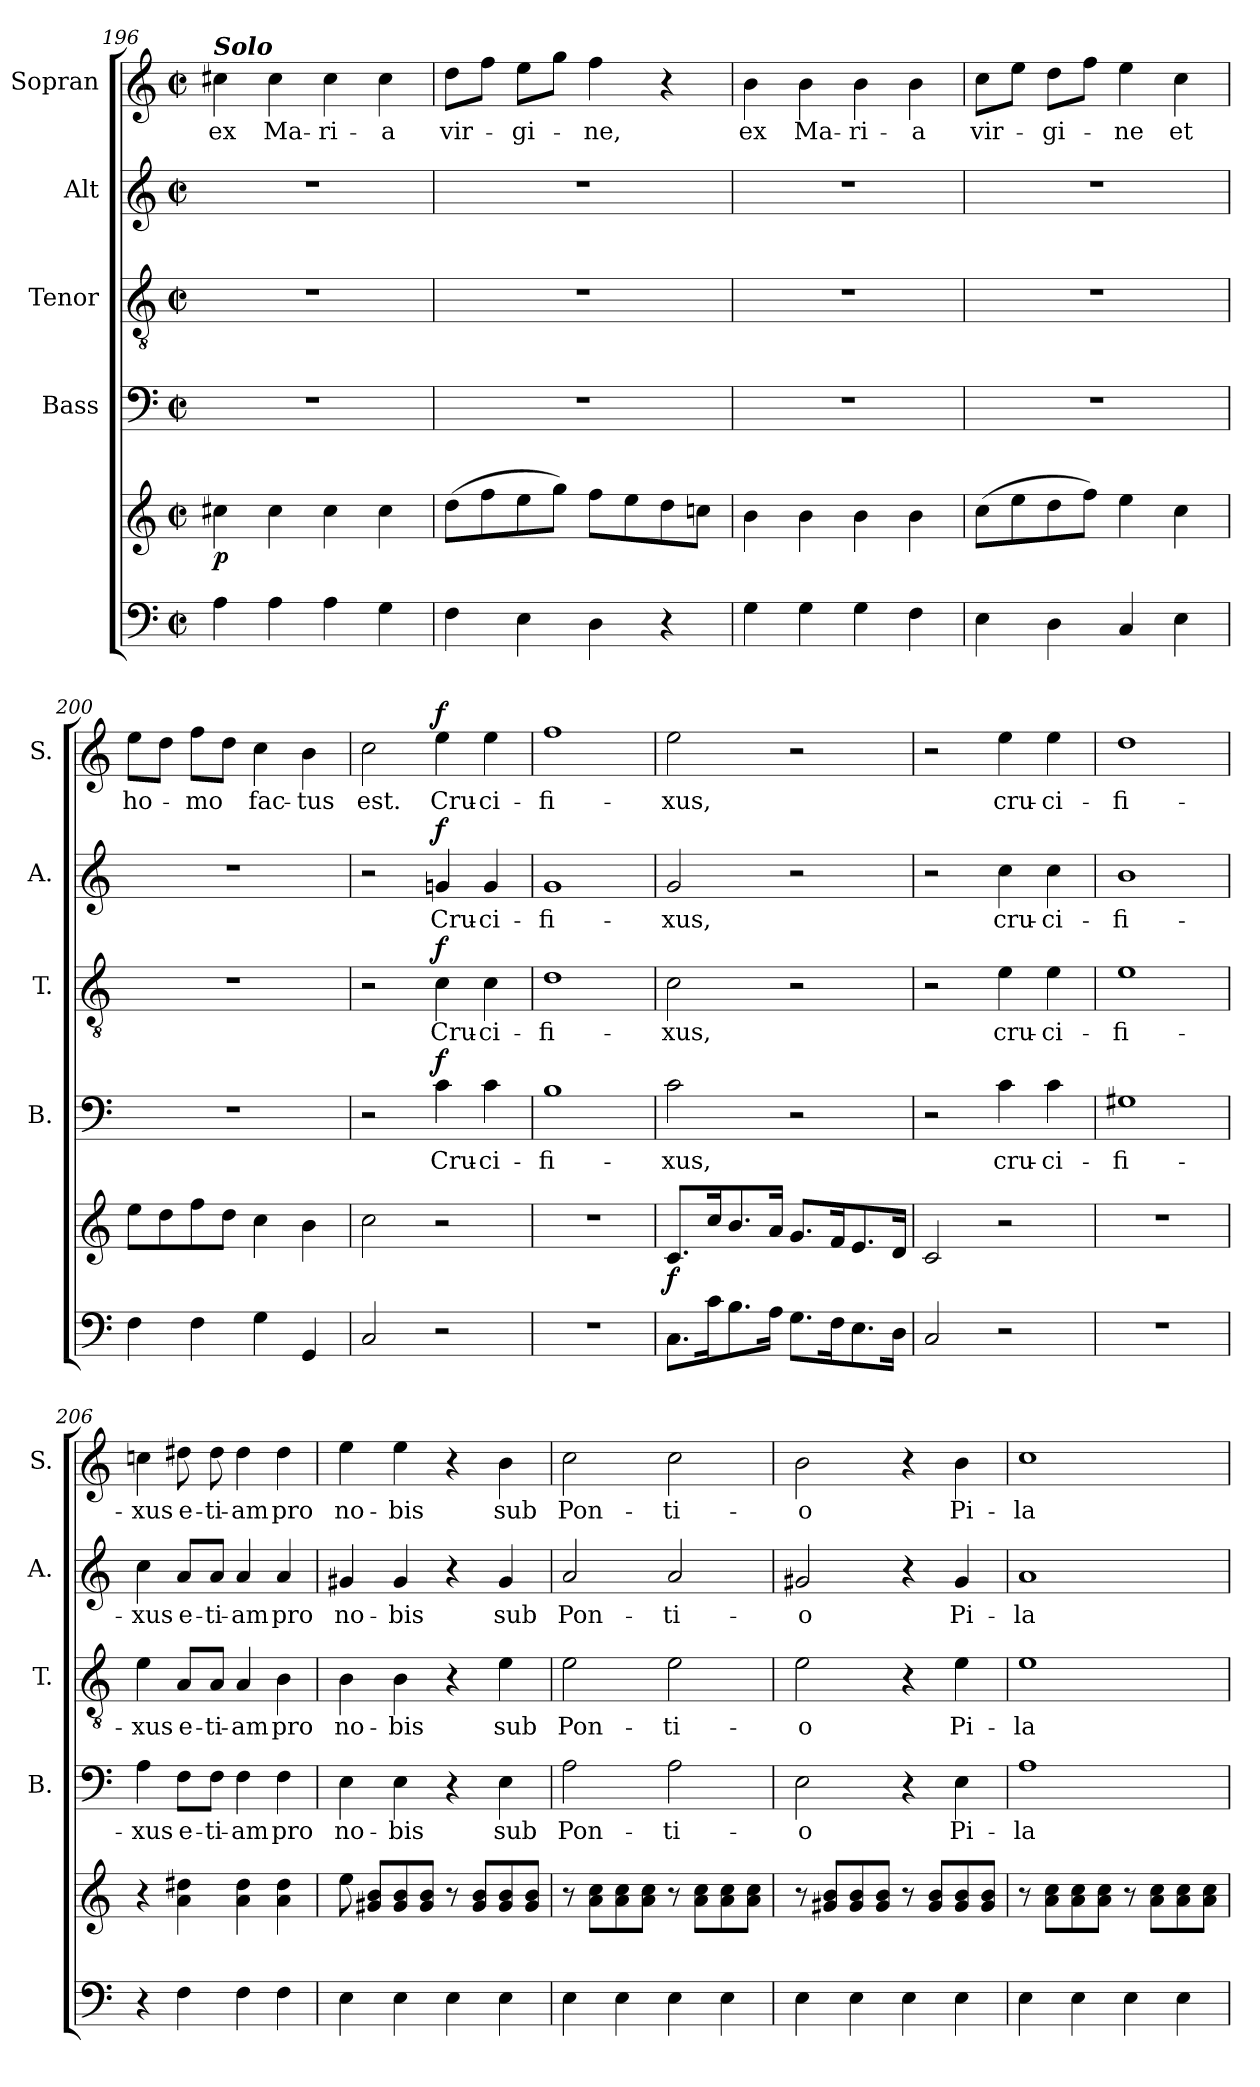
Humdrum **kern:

**kern	**kern	**dynam	**kern	**text	**dynam	**kern	**text	**dynam	**kern	**text	**dynam	**kern	**text	**dynam
*part5	*part5	*part5	*part4	*part4	*part4	*part3	*part3	*part3	*part2	*part2	*part2	*part1	*part1	*part1
*staff6	*staff5	*staff5/6	*staff4	*staff4	*staff4	*staff3	*staff3	*staff3	*staff2	*staff2	*staff2	*staff1	*staff1	*staff1
*	*	*	*I"Bass	*	*	*I"Tenor	*	*	*I"Alt	*	*	*I"Sopran	*	*
*	*	*	*I'B.	*	*	*I'T.	*	*	*I'A.	*	*	*I'S.	*	*
*clefF4	*clefG2	*	*clefF4	*	*	*clefGv2	*	*	*clefG2	*	*	*clefG2	*	*
*k[]	*k[]	*	*k[]	*	*	*k[]	*	*	*k[]	*	*	*k[]	*	*
*C:	*C:	*	*C:	*	*	*C:	*	*	*C:	*	*	*C:	*	*
*M2/2	*M2/2	*	*M2/2	*	*	*M2/2	*	*	*M2/2	*	*	*M2/2	*	*
*met(c|)	*met(c|)	*	*met(c|)	*	*	*met(c|)	*	*	*met(c|)	*	*	*met(c|)	*	*
=196	=196	=196	=196	=196	=196	=196	=196	=196	=196	=196	=196	=196	=196	=196
!	!	!	!	!	!	!	!	!	!	!	!	!LO:TX:a:Bi:t=Solo	!	!
!	!	!LO:DY:b	!	!	!	!	!	!	!	!	!	!	!LO:LY:b	!
4A\	4cc#X\	p	1r	.	.	1r	.	.	1r	.	.	4cc#X\	ex	.
!	!	!	!	!	!	!	!	!	!	!	!	!	!LO:LY:b	!
4A\	4cc#\	.	.	.	.	.	.	.	.	.	.	4cc#\	Ma-	.
!	!	!	!	!	!	!	!	!	!	!	!	!	!LO:LY:b	!
4A\	4cc#\	.	.	.	.	.	.	.	.	.	.	4cc#\	-ri-	.
!	!	!	!	!	!	!	!	!	!	!	!	!	!LO:LY:b	!
4G\	4cc#\	.	.	.	.	.	.	.	.	.	.	4cc#\	-a	.
=197	=197	=197	=197	=197	=197	=197	=197	=197	=197	=197	=197	=197	=197	=197
!	!	!	!	!	!	!	!	!	!	!	!	!	!LO:LY:b	!
4F\	(>8dd\L	.	1r	.	.	1r	.	.	1r	.	.	8dd\L	vir-	.
.	8ff\	.	.	.	.	.	.	.	.	.	.	8ff\J	.	.
!	!	!	!	!	!	!	!	!	!	!	!	!	!LO:LY:b	!
4E\	8ee\	.	.	.	.	.	.	.	.	.	.	8ee\L	-gi-	.
.	8gg\J)	.	.	.	.	.	.	.	.	.	.	8gg\J	.	.
!	!	!	!	!	!	!	!	!	!	!	!	!	!LO:LY:b	!
4D\	8ff\L	.	.	.	.	.	.	.	.	.	.	4ff\	-ne,	.
.	8ee\	.	.	.	.	.	.	.	.	.	.	.	.	.
4r	8dd\	.	.	.	.	.	.	.	.	.	.	4r	.	.
.	8ccn\J	.	.	.	.	.	.	.	.	.	.	.	.	.
=198	=198	=198	=198	=198	=198	=198	=198	=198	=198	=198	=198	=198	=198	=198
!	!	!	!	!	!	!	!	!	!	!	!	!	!LO:LY:b	!
4G\	4b\	.	1r	.	.	1r	.	.	1r	.	.	4b\	ex	.
!	!	!	!	!	!	!	!	!	!	!	!	!	!LO:LY:b	!
4G\	4b\	.	.	.	.	.	.	.	.	.	.	4b\	Ma-	.
!	!	!	!	!	!	!	!	!	!	!	!	!	!LO:LY:b	!
4G\	4b\	.	.	.	.	.	.	.	.	.	.	4b\	-ri-	.
!	!	!	!	!	!	!	!	!	!	!	!	!	!LO:LY:b	!
4F\	4b\	.	.	.	.	.	.	.	.	.	.	4b\	-a	.
=199	=199	=199	=199	=199	=199	=199	=199	=199	=199	=199	=199	=199	=199	=199
!	!	!	!	!	!	!	!	!	!	!	!	!	!LO:LY:b	!
4E\	(>8cc\L	.	1r	.	.	1r	.	.	1r	.	.	8cc\L	vir-	.
.	8ee\	.	.	.	.	.	.	.	.	.	.	8ee\J	.	.
!	!	!	!	!	!	!	!	!	!	!	!	!	!LO:LY:b	!
4D\	8dd\	.	.	.	.	.	.	.	.	.	.	8dd\L	-gi-	.
.	8ff\J)	.	.	.	.	.	.	.	.	.	.	8ff\J	.	.
!	!	!	!	!	!	!	!	!	!	!	!	!	!LO:LY:b	!
4C/	4ee\	.	.	.	.	.	.	.	.	.	.	4ee\	-ne	.
!	!	!	!	!	!	!	!	!	!	!	!	!	!LO:LY:b	!
4E\	4cc\	.	.	.	.	.	.	.	.	.	.	4cc\	et	.
!!LO:LB:g=z
=200	=200	=200	=200	=200	=200	=200	=200	=200	=200	=200	=200	=200	=200	=200
!	!	!	!	!	!	!	!	!	!	!	!	!	!LO:LY:b	!
4F\	8ee\L	.	1r	.	.	1r	.	.	1r	.	.	8ee\L	ho-	.
.	8dd\	.	.	.	.	.	.	.	.	.	.	8dd\J	.	.
!	!	!	!	!	!	!	!	!	!	!	!	!	!LO:LY:b	!
4F\	8ff\	.	.	.	.	.	.	.	.	.	.	8ff\L	-mo	.
.	8dd\J	.	.	.	.	.	.	.	.	.	.	8dd\J	.	.
!	!	!	!	!	!	!	!	!	!	!	!	!	!LO:LY:b	!
4G\	4cc\	.	.	.	.	.	.	.	.	.	.	4cc\	fac-	.
!	!	!	!	!	!	!	!	!	!	!	!	!	!LO:LY:b	!
4GG/	4b\	.	.	.	.	.	.	.	.	.	.	4b\	-tus	.
=201	=201	=201	=201	=201	=201	=201	=201	=201	=201	=201	=201	=201	=201	=201
!	!	!	!	!	!	!	!	!	!	!	!	!	!LO:LY:b	!
2C/	2cc\	.	2r	.	.	2r	.	.	2r	.	.	2cc\	est.	.
!	!	!	!	!LO:LY:b	!LO:DY:a	!	!LO:LY:b	!LO:DY:a	!	!LO:LY:b	!LO:DY:a	!	!LO:LY:b	!LO:DY:a
2r	2r	.	4c\	Cru-	f	4c\	Cru-	f	4gn/	Cru-	f	4ee\	Cru-	f
!	!	!	!	!LO:LY:b	!	!	!LO:LY:b	!	!	!LO:LY:b	!	!	!LO:LY:b	!
.	.	.	4c\	-ci-	.	4c\	-ci-	.	4g/	-ci-	.	4ee\	-ci-	.
=202	=202	=202	=202	=202	=202	=202	=202	=202	=202	=202	=202	=202	=202	=202
!	!	!	!	!LO:LY:b	!	!	!LO:LY:b	!	!	!LO:LY:b	!	!	!LO:LY:b	!
1r	1r	.	1B	-fi-	.	1d	-fi-	.	1g	-fi-	.	1ff	-fi-	.
=203	=203	=203	=203	=203	=203	=203	=203	=203	=203	=203	=203	=203	=203	=203
!	!	!LO:DY:b	!	!LO:LY:b	!	!	!LO:LY:b	!	!	!LO:LY:b	!	!	!LO:LY:b	!
8.C\L	8.c/L	f	2c\	-xus,	.	2c\	-xus,	.	2g/	-xus,	.	2ee\	-xus,	.
16c\k	16cc/k	.	.	.	.	.	.	.	.	.	.	.	.	.
8.B\	8.b/	.	.	.	.	.	.	.	.	.	.	.	.	.
16A\Jk	16a/Jk	.	.	.	.	.	.	.	.	.	.	.	.	.
8.G\L	8.g/L	.	2r	.	.	2r	.	.	2r	.	.	2r	.	.
16F\k	16f/k	.	.	.	.	.	.	.	.	.	.	.	.	.
8.E\	8.e/	.	.	.	.	.	.	.	.	.	.	.	.	.
16D\Jk	16d/Jk	.	.	.	.	.	.	.	.	.	.	.	.	.
=204	=204	=204	=204	=204	=204	=204	=204	=204	=204	=204	=204	=204	=204	=204
2C/	2c/	.	2r	.	.	2r	.	.	2r	.	.	2r	.	.
!	!	!	!	!LO:LY:b	!	!	!LO:LY:b	!	!	!LO:LY:b	!	!	!LO:LY:b	!
2r	2r	.	4c\	cru-	.	4e\	cru-	.	4cc\	cru-	.	4ee\	cru-	.
!	!	!	!	!LO:LY:b	!	!	!LO:LY:b	!	!	!LO:LY:b	!	!	!LO:LY:b	!
.	.	.	4c\	-ci-	.	4e\	-ci-	.	4cc\	-ci-	.	4ee\	-ci-	.
=205	=205	=205	=205	=205	=205	=205	=205	=205	=205	=205	=205	=205	=205	=205
!	!	!	!	!LO:LY:b	!	!	!LO:LY:b	!	!	!LO:LY:b	!	!	!LO:LY:b	!
1r	1r	.	1G#X	-fi-	.	1e	-fi-	.	1b	-fi-	.	1dd	-fi-	.
!!LO:PB:g=z
=206	=206	=206	=206	=206	=206	=206	=206	=206	=206	=206	=206	=206	=206	=206
!	!	!	!	!LO:LY:b	!	!	!LO:LY:b	!	!	!LO:LY:b	!	!	!LO:LY:b	!
4r	4r	.	4A\	-xus	.	4e\	-xus	.	4cc\	-xus	.	4ccn\	-xus	.
!	!	!	!	!LO:LY:b	!	!	!LO:LY:b	!	!	!LO:LY:b	!	!	!LO:LY:b	!
4F\	4a\ 4dd#X\	.	8F\L	e-	.	8A/L	e-	.	8a/L	e-	.	8dd#X\	e-	.
!	!	!	!	!LO:LY:b	!	!	!LO:LY:b	!	!	!LO:LY:b	!	!	!LO:LY:b	!
.	.	.	8F\J	-ti-	.	8A/J	-ti-	.	8a/J	-ti-	.	8dd#\	-ti-	.
!	!	!	!	!LO:LY:b	!	!	!LO:LY:b	!	!	!LO:LY:b	!	!	!LO:LY:b	!
4F\	4a\ 4dd#\	.	4F\	-am	.	4A/	-am	.	4a/	-am	.	4dd#\	-am	.
!	!	!	!	!LO:LY:b	!	!	!LO:LY:b	!	!	!LO:LY:b	!	!	!LO:LY:b	!
4F\	4a\ 4dd#\	.	4F\	pro	.	4B\	pro	.	4a/	pro	.	4dd#\	pro	.
=207	=207	=207	=207	=207	=207	=207	=207	=207	=207	=207	=207	=207	=207	=207
!	!	!	!	!LO:LY:b	!	!	!LO:LY:b	!	!	!LO:LY:b	!	!	!LO:LY:b	!
4E\	8ee\	.	4E\	no-	.	4B\	no-	.	4g#X/	no-	.	4ee\	no-	.
.	8g#X/ 8b/L	.	.	.	.	.	.	.	.	.	.	.	.	.
!	!	!	!	!LO:LY:b	!	!	!LO:LY:b	!	!	!LO:LY:b	!	!	!LO:LY:b	!
4E\	8g#/ 8b/	.	4E\	-bis	.	4B\	-bis	.	4g#/	-bis	.	4ee\	-bis	.
.	8g#/ 8b/J	.	.	.	.	.	.	.	.	.	.	.	.	.
4E\	8r	.	4r	.	.	4r	.	.	4r	.	.	4r	.	.
.	8g#/ 8b/L	.	.	.	.	.	.	.	.	.	.	.	.	.
!	!	!	!	!LO:LY:b	!	!	!LO:LY:b	!	!	!LO:LY:b	!	!	!LO:LY:b	!
4E\	8g#/ 8b/	.	4E\	sub	.	4e\	sub	.	4g#/	sub	.	4b\	sub	.
.	8g#/ 8b/J	.	.	.	.	.	.	.	.	.	.	.	.	.
=208	=208	=208	=208	=208	=208	=208	=208	=208	=208	=208	=208	=208	=208	=208
!	!	!	!	!LO:LY:b	!	!	!LO:LY:b	!	!	!LO:LY:b	!	!	!LO:LY:b	!
4E\	8r	.	2A\	Pon-	.	2e\	Pon-	.	2a/	Pon-	.	2cc\	Pon-	.
.	8a\ 8cc\L	.	.	.	.	.	.	.	.	.	.	.	.	.
4E\	8a\ 8cc\	.	.	.	.	.	.	.	.	.	.	.	.	.
.	8a\ 8cc\J	.	.	.	.	.	.	.	.	.	.	.	.	.
!	!	!	!	!LO:LY:b	!	!	!LO:LY:b	!	!	!LO:LY:b	!	!	!LO:LY:b	!
4E\	8r	.	2A\	-ti-	.	2e\	-ti-	.	2a/	-ti-	.	2cc\	-ti-	.
.	8a\ 8cc\L	.	.	.	.	.	.	.	.	.	.	.	.	.
4E\	8a\ 8cc\	.	.	.	.	.	.	.	.	.	.	.	.	.
.	8a\ 8cc\J	.	.	.	.	.	.	.	.	.	.	.	.	.
=209	=209	=209	=209	=209	=209	=209	=209	=209	=209	=209	=209	=209	=209	=209
!	!	!	!	!LO:LY:b	!	!	!LO:LY:b	!	!	!LO:LY:b	!	!	!LO:LY:b	!
4E\	8r	.	2E\	-o	.	2e\	-o	.	2g#X/	-o	.	2b\	-o	.
.	8g#X/ 8b/L	.	.	.	.	.	.	.	.	.	.	.	.	.
4E\	8g#/ 8b/	.	.	.	.	.	.	.	.	.	.	.	.	.
.	8g#/ 8b/J	.	.	.	.	.	.	.	.	.	.	.	.	.
4E\	8r	.	4r	.	.	4r	.	.	4r	.	.	4r	.	.
.	8g#/ 8b/L	.	.	.	.	.	.	.	.	.	.	.	.	.
!	!	!	!	!LO:LY:b	!	!	!LO:LY:b	!	!	!LO:LY:b	!	!	!LO:LY:b	!
4E\	8g#/ 8b/	.	4E\	Pi-	.	4e\	Pi-	.	4g#/	Pi-	.	4b\	Pi-	.
.	8g#/ 8b/J	.	.	.	.	.	.	.	.	.	.	.	.	.
!!LO:LB:g=z
=210	=210	=210	=210	=210	=210	=210	=210	=210	=210	=210	=210	=210	=210	=210
!	!	!	!	!LO:LY:b	!	!	!LO:LY:b	!	!	!LO:LY:b	!	!	!LO:LY:b	!
4E\	8r	.	1A	-la-	.	1e	-la-	.	1a	-la-	.	1cc	-la-	.
.	8a\ 8cc\L	.	.	.	.	.	.	.	.	.	.	.	.	.
4E\	8a\ 8cc\	.	.	.	.	.	.	.	.	.	.	.	.	.
.	8a\ 8cc\J	.	.	.	.	.	.	.	.	.	.	.	.	.
4E\	8r	.	.	.	.	.	.	.	.	.	.	.	.	.
.	8a\ 8cc\L	.	.	.	.	.	.	.	.	.	.	.	.	.
4E\	8a\ 8cc\	.	.	.	.	.	.	.	.	.	.	.	.	.
.	8a\ 8cc\J	.	.	.	.	.	.	.	.	.	.	.	.	.
=	=	=	=	=	=	=	=	=	=	=	=	=	=	=
*-	*-	*-	*-	*-	*-	*-	*-	*-	*-	*-	*-	*-	*-	*-
